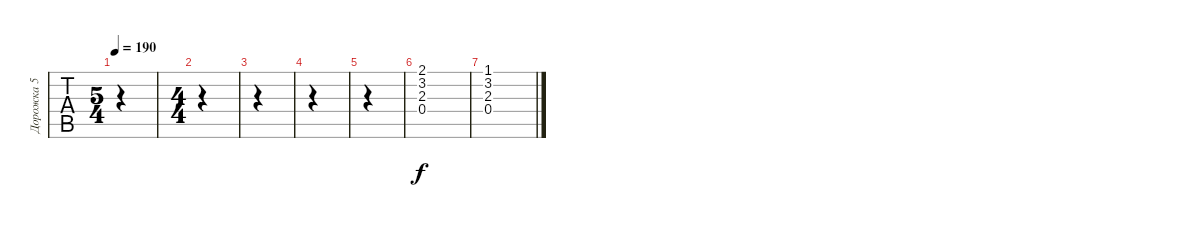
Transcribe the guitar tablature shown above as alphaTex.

\track ("Дорожка 5" "Дорожка 5") {instrument churchorgan}
\staff {tabs}
\tuning (E4 B3 G3 D3 A2 E2) {hide}
\ts (5 4)
\tempo 190
\clef g2
\ks c
|
\ts (4 4)
|
|
|
|
(2.1 3.2 2.3 0.4).1{volume 10 instrument distortionguitar} |
(1.1 3.2 2.3 0.4).1
